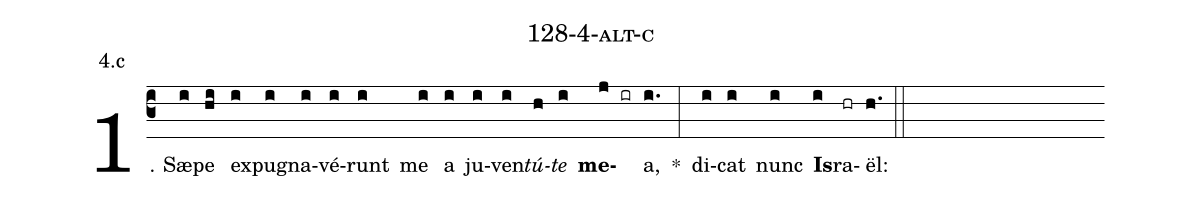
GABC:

name: 128-4-alt-c;
annotation: 4.c;
%%
(c3)1. Sæ(i)pe(hi) ex(i)pu(i)gna(i)vé(i)runt(i) me(i) a(i) ju(i)ven(i)<i>tú</i>(h)<i>te</i>(i) <b>me</b>(j ir)a,(i.) *(:) di(i)cat(i) nunc(i) <b>Is</b>(i)ra(hr)ël:(h.) (::)
